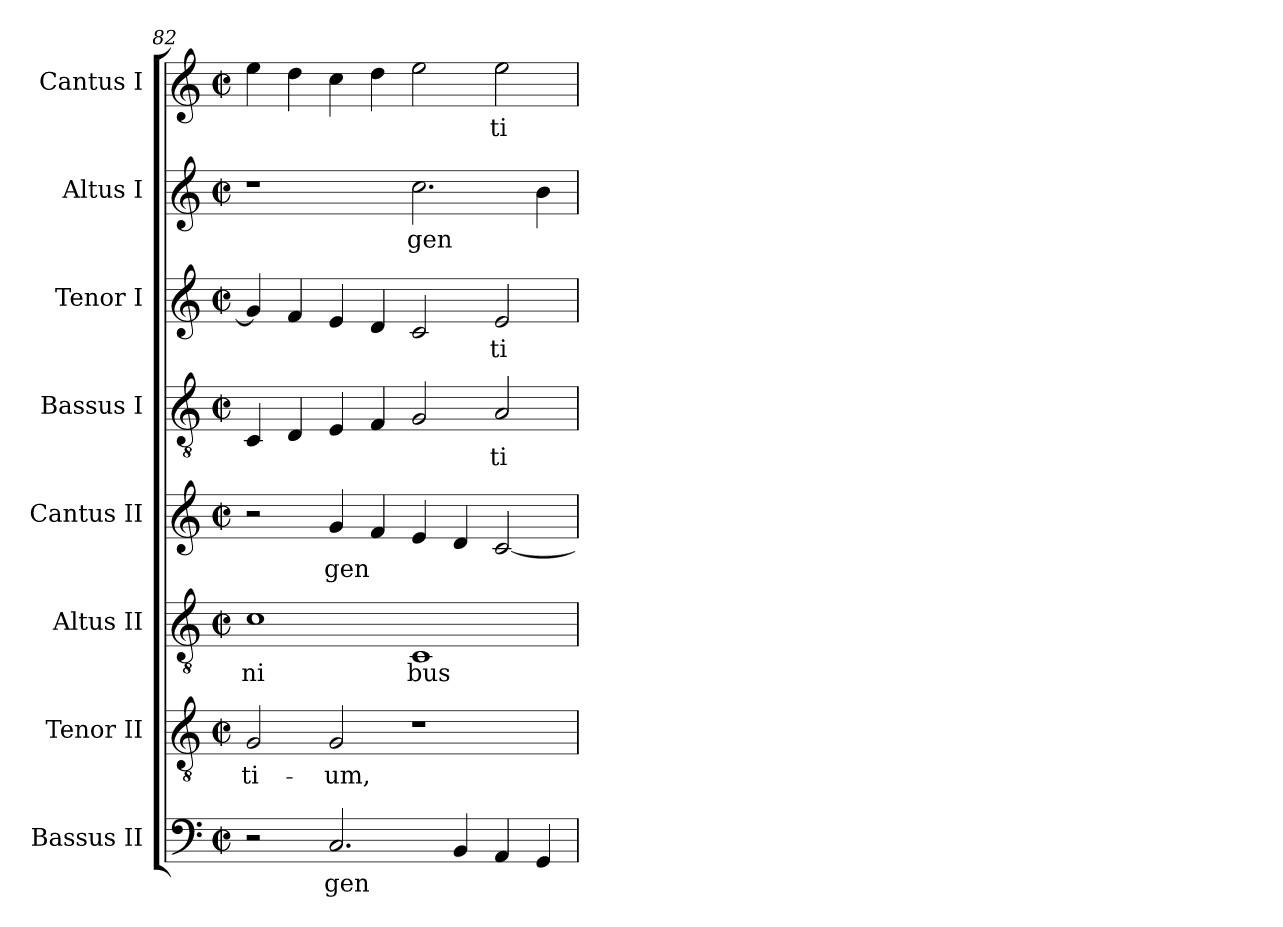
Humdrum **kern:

**kern	**text	**kern	**text	**kern	**text	**kern	**text	**kern	**text	**kern	**text	**kern	**text	**kern	**text
*part8	*part8	*part7	*part7	*part6	*part6	*part5	*part5	*part4	*part4	*part3	*part3	*part2	*part2	*part1	*part1
*staff8	*staff8	*staff7	*staff7	*staff6	*staff6	*staff5	*staff5	*staff4	*staff4	*staff3	*staff3	*staff2	*staff2	*staff1	*staff1
*I"Bassus II	*	*I"Tenor II	*	*I"Altus II	*	*I"Cantus II	*	*I"Bassus I	*	*I"Tenor I	*	*I"Altus I	*	*I"Cantus I	*
*clefF4	*	*clefGv2	*	*clefGv2	*	*clefG2	*	*clefGv2	*	*clefG2	*	*clefG2	*	*clefG2	*
*k[]	*	*k[]	*	*k[]	*	*k[]	*	*k[]	*	*k[]	*	*k[]	*	*k[]	*
*C:	*	*C:	*	*C:	*	*C:	*	*C:	*	*C:	*	*C:	*	*C:	*
*M2/2	*	*M2/2	*	*M2/2	*	*M2/2	*	*M2/2	*	*M2/2	*	*M2/2	*	*M2/2	*
*met(c|)	*	*met(c|)	*	*met(c|)	*	*met(c|)	*	*met(c|)	*	*met(c|)	*	*met(c|)	*	*met(c|)	*
=82	=82	=82	=82	=82	=82	=82	=82	=82	=82	=82	=82	=82	=82	=82	=82
!	!	!	!LO:LY:b:cj	!	!LO:LY:b:cj	!	!	!	!LO:LY:b:cj	!	!LO:LY:b:cj	!	!	!	!LO:LY:b:cj
2r	.	2G/	-ti-	1c	ni	2r	.	4C/	.	4g/]	.	1r	.	4ee\	.
!	!	!	!	!	!	!	!	!	!LO:LY:b:cj	!	!LO:LY:b:cj	!	!	!	!LO:LY:b:cj
.	.	.	.	.	.	.	.	4D/	.	4f/	.	.	.	4dd\	.
!	!LO:LY:b:cj	!	!LO:LY:b:cj	!	!	!	!LO:LY:b:cj	!	!LO:LY:b:cj	!	!LO:LY:b:cj	!	!	!	!LO:LY:b:cj
2.C/	gen-	2G/	-um,	.	.	4g/	gen	4E/	.	4e/	.	.	.	4cc\	.
!	!	!	!	!	!	!	!LO:LY:b:cj	!	!LO:LY:b:cj	!	!LO:LY:b:cj	!	!	!	!LO:LY:b:cj
.	.	.	.	.	.	4f/	.	4F/	.	4d/	.	.	.	4dd\	.
!	!	!	!	!	!LO:LY:b:cj	!	!LO:LY:b:cj	!	!LO:LY:b:cj	!	!LO:LY:b:cj	!	!LO:LY:b:cj	!	!LO:LY:b:cj
.	.	1r	.	1C	bus	4e/	.	2G/	.	2c/	.	2.cc\	gen	2ee\	.
!	!LO:LY:b:cj	!	!	!	!	!	!LO:LY:b:cj	!	!	!	!	!	!	!	!
4BB/	--	.	.	.	.	4d/	.	.	.	.	.	.	.	.	.
!	!LO:LY:b:cj	!	!	!	!	!	!LO:LY:b:cj	!	!LO:LY:b:cj	!	!LO:LY:b:cj	!	!	!	!LO:LY:b:cj
4AA/	--	.	.	.	.	[<2c/	.	2A/	ti	2e/	ti	.	.	2ee\	ti
!	!LO:LY:b:cj	!	!	!	!	!	!	!	!	!	!	!	!LO:LY:b:cj	!	!
4GG/	--	.	.	.	.	.	.	.	.	.	.	4b\	.	.	.
=	=	=	=	=	=	=	=	=	=	=	=	=	=	=	=
*-	*-	*-	*-	*-	*-	*-	*-	*-	*-	*-	*-	*-	*-	*-	*-
